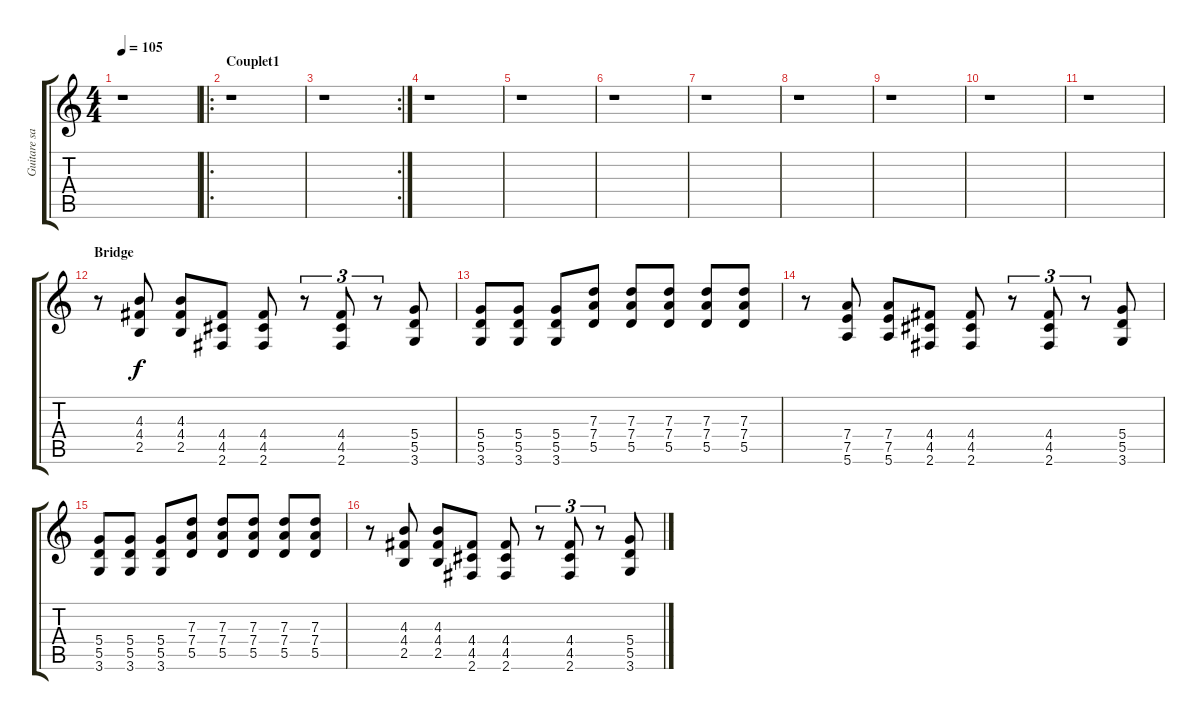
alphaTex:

\track ("Guitare saturée" "Guitare sa") {instrument overdrivenguitar}
\staff {score tabs}
\tuning (E4 B3 G3 D3 A2 E2) {hide}
\ts (4 4)
\tempo 105
\clef g2
\ks c
r.1{dy f instrument overdrivenguitar} |
\ro
\section ("" "Couplet1")
r.1 |
\rc 2
r.1 |
r.1 |
r.1 |
r.1 |
r.1 |
r.1 |
r.1 |
r.1 |
r.1 |
\section ("" "Bridge")
r.8 (4.3 4.4 2.5).8 (4.3 4.4 2.5).8 (4.4 4.5 2.6).8 (4.4 4.5 2.6).8 r.8{tu (3 2)} (4.4 4.5 2.6).8{tu (3 2)} r.8{tu (3 2)} (5.4 5.5 3.6).8 |
(5.4 5.5 3.6).8 (5.4 5.5 3.6).8 (5.4 5.5 3.6).8 (7.3 7.4 5.5).8 (7.3 7.4 5.5).8 (7.3 7.4 5.5).8 (7.3 7.4 5.5).8 (7.3 7.4 5.5).8 |
r.8 (7.4 7.5 5.6).8 (7.4 7.5 5.6).8 (4.4 4.5 2.6).8 (4.4 4.5 2.6).8 r.8{tu (3 2)} (4.4 4.5 2.6).8{tu (3 2)} r.8{tu (3 2)} (5.4 5.5 3.6).8 |
(5.4 5.5 3.6).8 (5.4 5.5 3.6).8 (5.4 5.5 3.6).8 (7.3 7.4 5.5).8 (7.3 7.4 5.5).8 (7.3 7.4 5.5).8 (7.3 7.4 5.5).8 (7.3 7.4 5.5).8 |
r.8 (4.3 4.4 2.5).8 (4.3 4.4 2.5).8 (4.4 4.5 2.6).8 (4.4 4.5 2.6).8 r.8{tu (3 2)} (4.4 4.5 2.6).8{tu (3 2)} r.8{tu (3 2)} (5.4 5.5 3.6).8
